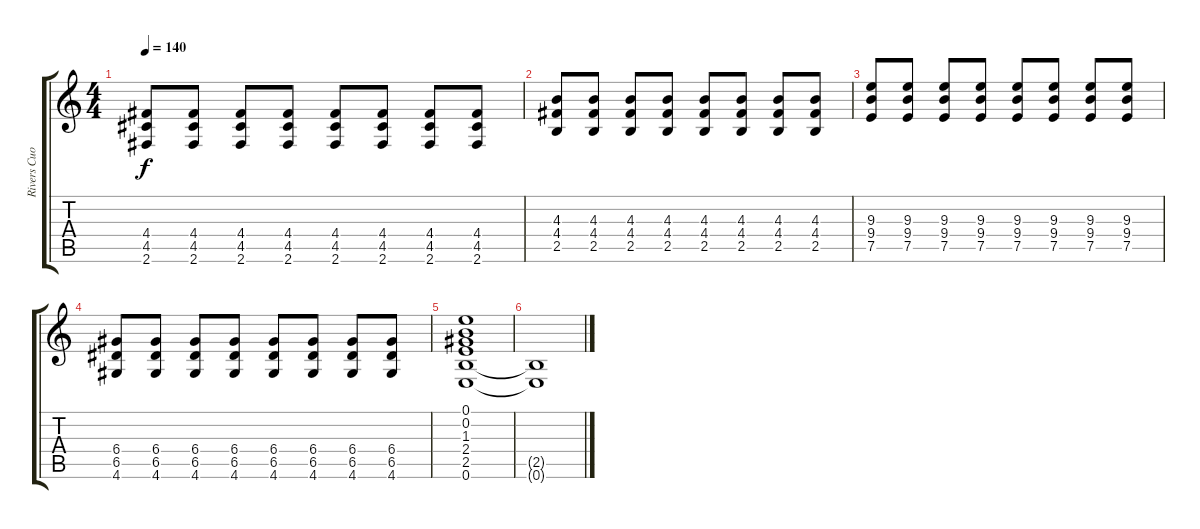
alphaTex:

\track ("Rivers Cuomo" "Rivers Cuo") {instrument electricguitarmuted}
\staff {score tabs}
\tuning (E4 B3 G3 D3 A2 E2) {hide}
\ts (4 4)
\tempo 140
\clef g2
\ks c
(4.4 4.5 2.6).8{dy f} (4.4 4.5 2.6).8 (4.4 4.5 2.6).8 (4.4 4.5 2.6).8 (4.4 4.5 2.6).8 (4.4 4.5 2.6).8 (4.4 4.5 2.6).8 (4.4 4.5 2.6).8 |
(4.3 4.4 2.5).8 (4.3 4.4 2.5).8 (4.3 4.4 2.5).8 (4.3 4.4 2.5).8 (4.3 4.4 2.5).8 (4.3 4.4 2.5).8 (4.3 4.4 2.5).8 (4.3 4.4 2.5).8 |
(9.3 9.4 7.5).8 (9.3 9.4 7.5).8 (9.3 9.4 7.5).8 (9.3 9.4 7.5).8 (9.3 9.4 7.5).8 (9.3 9.4 7.5).8 (9.3 9.4 7.5).8 (9.3 9.4 7.5).8 |
(6.4 6.5 4.6).8 (6.4 6.5 4.6).8 (6.4 6.5 4.6).8 (6.4 6.5 4.6).8 (6.4 6.5 4.6).8 (6.4 6.5 4.6).8 (6.4 6.5 4.6).8 (6.4 6.5 4.6).8 |
(0.1 0.2 1.3 2.4 2.5 0.6).1 |
(2.5{t} 0.6{t}).1
